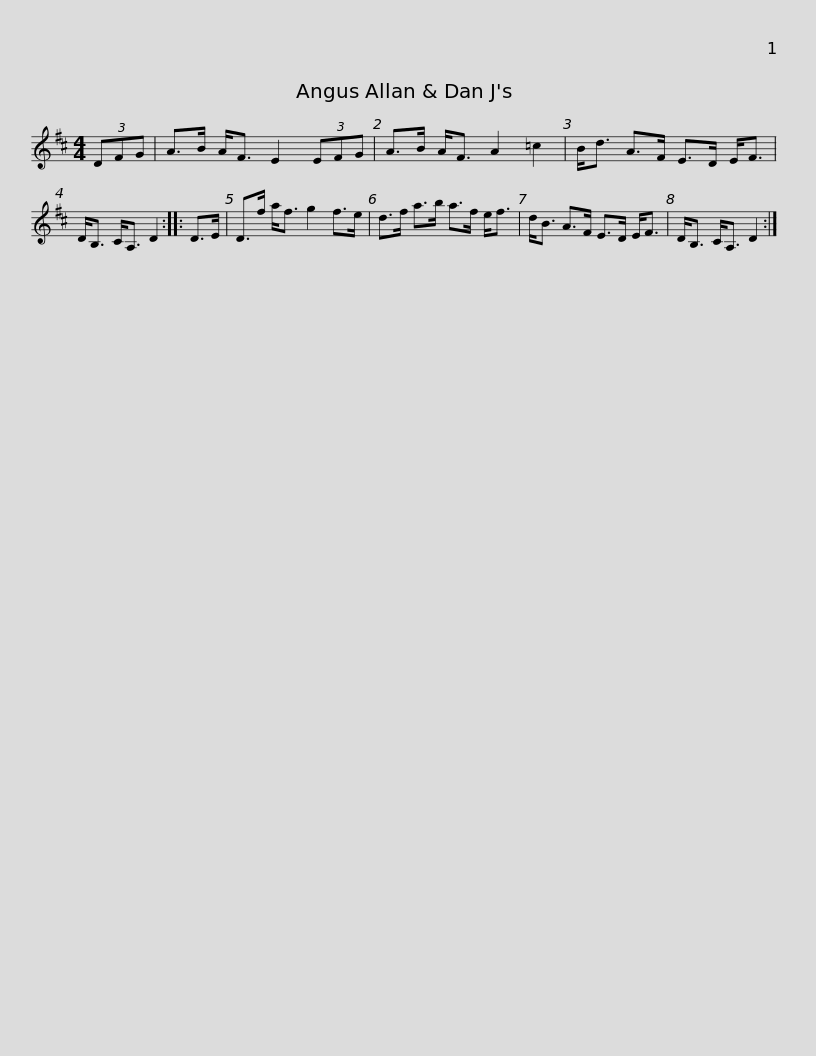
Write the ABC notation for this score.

X:1
L:1/8
M:4/4
I:linebreak $
K:D
V:1 treble
V:1
 (3DFG | A>B A<F E2 (3EFG | A>B A<F A2 =c2 | B<d A>F E>D E<F | D<B, C<A, D2 :: %5
 D>E |$ D>f a<f g2 f>e | d>f a>b a>f e<f | d<B A>F E>D E<F | D<B, C<A, D2 :| %10
